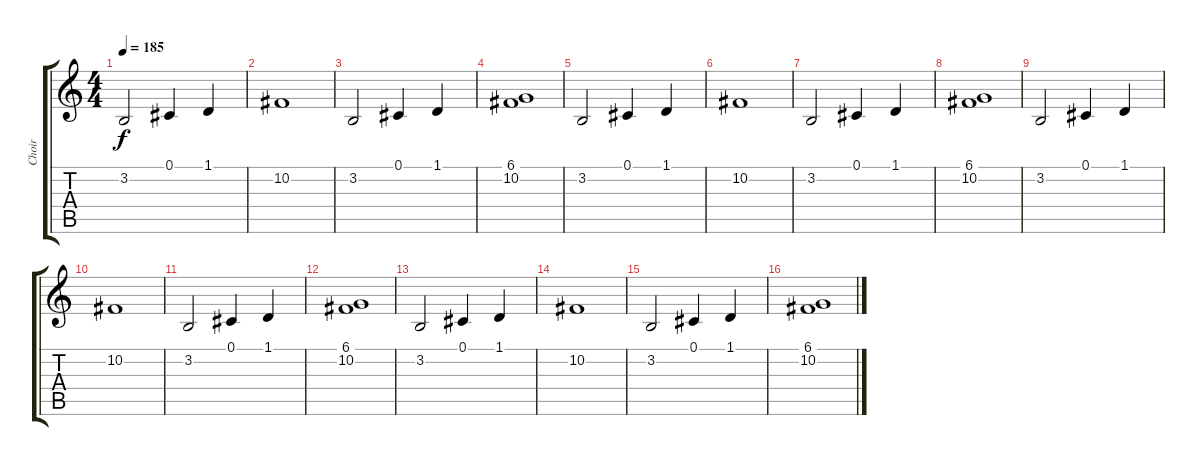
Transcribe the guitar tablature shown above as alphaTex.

\track ("Choir" "Choir") {instrument choiraahs}
\staff {score tabs}
\tuning (Db4 Ab3 E3 B2 Gb2 B1) {hide}
\ts (4 4)
\tempo 185
\clef g2
\ks c
3.2.2{dy f} 0.1.4 1.1.4 |
10.2.1 |
3.2.2 0.1.4 1.1.4 |
(6.1 10.2).1 |
3.2.2 0.1.4 1.1.4 |
10.2.1 |
3.2.2 0.1.4 1.1.4 |
(6.1 10.2).1 |
3.2.2 0.1.4 1.1.4 |
10.2.1 |
3.2.2 0.1.4 1.1.4 |
(6.1 10.2).1 |
3.2.2 0.1.4 1.1.4 |
10.2.1 |
3.2.2 0.1.4 1.1.4 |
(6.1 10.2).1
